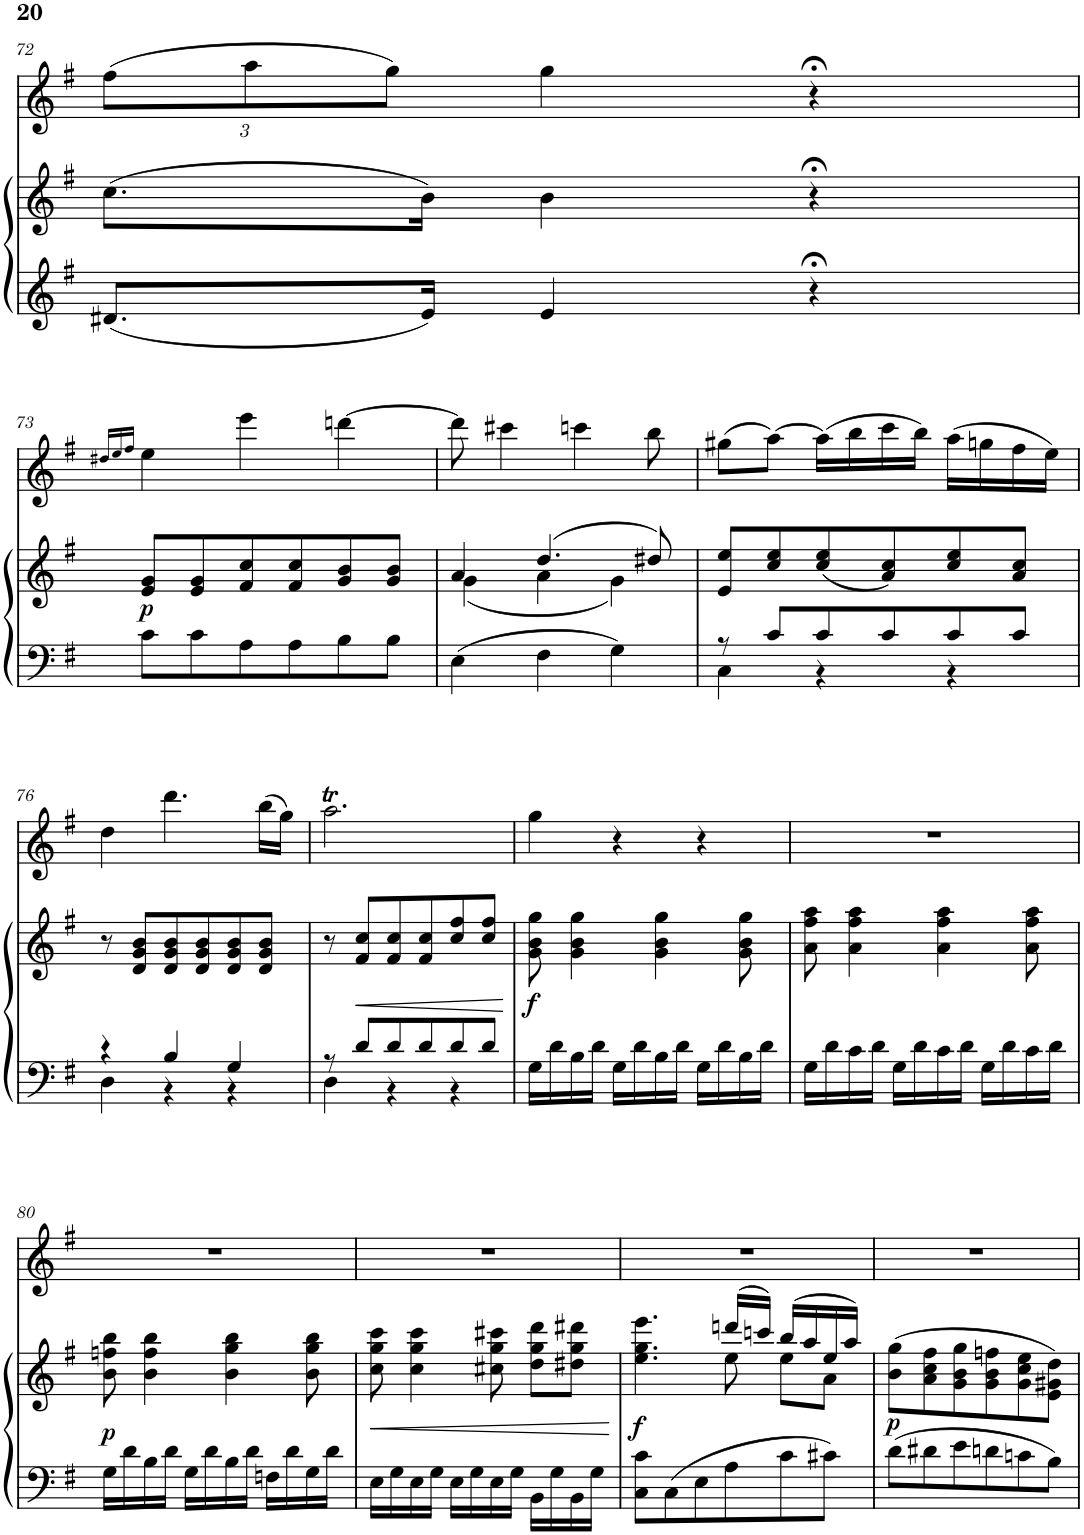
**kern	**kern	**dynam	**kern
*part2	*part2	*part2	*part1
*staff3	*staff2	*staff2/3	*staff1
*I"Piano	*	*	*I"Flauta
*I'Pno	*	*	*I'Fl
!!LO:PB:g=z
*clefG2	*clefG2	*	*clefG2
*k[f#]	*k[f#]	*	*k[f#]
*M3/4	*M3/4	*	*M3/4
*	*	*	*Xbrackettup
=72	=72	=72	=72
8.d#X/L	(8.cc\L	.	(12ff#\L
.	.	.	12aa\
.	.	.	12gg\J)
16e/Jk	16b\Jk)	.	.
4e/	4b\	.	4gg\
4r;<	4r;<	.	4r;<
!!LO:LB:g=z
=73	=73	=73	=73
.	.	.	16qdd#X/LL
.	.	.	16qee/
.	.	.	16qff#/JJ
!	!	!LO:DY:b	!
8c\L	8e/ 8g/L	p	4ee\
8c\	8e/ 8g/	.	.
8A\	8f#/ 8cc/	.	4eee\
8A\	8f#/ 8cc/	.	.
8B\	8g/ 8b/	.	[4dddn\
8B\J	8g/ 8b/J	.	.
=74	=74	=74	=74
*	*^	*	*
4E\	4a/	(4g\	.	8ddd\]
.	.	.	.	4ccc#X\
4F#\	(4.dd/	4a\	.	.
.	.	.	.	4cccn\
4G\	.	4g\)	.	.
.	8dd#X/)	.	.	8bb\
*	*v	*v	*	*
=75	=75	=75	=75
*^	*	*	*
8r	4C\	8e/ 8ee/L	.	(8gg#X\L
8c/L	.	8cc/ 8ee/	.	[8aa\J)
8c/	4r	(8cc/ 8ee/	.	(16aa\LL]
.	.	.	.	16bb\
8c/	.	8a/ 8cc/)	.	16ccc\
.	.	.	.	16bb\JJ)
8c/	4r	8cc/ 8ee/	.	(16aa\LL
.	.	.	.	16ggn\
8c/J	.	8a/ 8cc/J	.	16ff#\
.	.	.	.	16ee\JJ)
!!LO:LB:g=z
=76	=76	=76	=76	=76
4r	4D\	8r	.	4dd\
.	.	8d/ 8g/ 8b/L	.	.
4B/	4r	8d/ 8g/ 8b/	.	4.ddd\
.	.	8d/ 8g/ 8b/	.	.
4G/	4r	8d/ 8g/ 8b/	.	.
.	.	8d/ 8g/ 8b/J	.	(16bb\LL
.	.	.	.	16gg\JJ)
=77	=77	=77	=77	=77
8r	4D\	8r	.	2.aaT\
!	!	!	!LO:HP:b	!
8d/L	.	8f#/ 8cc/L	<	.
8d/	4r	8f#/ 8cc/	.	.
8d/	.	8f#/ 8cc/	.	.
8d/	4r	8cc/ 8ff#/	.	.
8d/J	.	8cc/ 8ff#/J	.	.
*v	*v	*	*	*
.	.	[	.
=78	=78	=78	=78
!	!	!LO:DY:b	!
16G\LL	8g\ 8b\ 8gg\	f	4gg\
16d\	.	.	.
16B\	4g\ 4b\ 4gg\	.	.
16d\JJ	.	.	.
16G\LL	.	.	4r
16d\	.	.	.
16B\	4g\ 4b\ 4gg\	.	.
16d\JJ	.	.	.
16G\LL	.	.	4r
16d\	.	.	.
16B\	8g\ 8b\ 8gg\	.	.
16d\JJ	.	.	.
=79	=79	=79	=79
16G\LL	8a\ 8ff#\ 8aa\	.	2.r
16d\	.	.	.
16c\	4a\ 4ff#\ 4aa\	.	.
16d\JJ	.	.	.
16G\LL	.	.	.
16d\	.	.	.
16c\	4a\ 4ff#\ 4aa\	.	.
16d\JJ	.	.	.
16G\LL	.	.	.
16d\	.	.	.
16c\	8a\ 8ff#\ 8aa\	.	.
16d\JJ	.	.	.
!!LO:LB:g=z
=80	=80	=80	=80
!	!	!LO:DY:b	!
16G\LL	8b\ 8ffn\ 8bb\	p	2.r
16d\	.	.	.
16B\	4b\ 4ff\ 4bb\	.	.
16d\JJ	.	.	.
16G\LL	.	.	.
16d\	.	.	.
16B\	4b\ 4gg\ 4bb\	.	.
16d\JJ	.	.	.
16Fn\LL	.	.	.
16d\	.	.	.
16G\	8b\ 8gg\ 8bb\	.	.
16d\JJ	.	.	.
=81	=81	=81	=81
!	!	!LO:HP:b	!
16E\LL	8cc\ 8gg\ 8ccc\	<	2.r
16G\	.	.	.
16E\	4cc\ 4gg\ 4ccc\	.	.
16G\JJ	.	.	.
16E\LL	.	.	.
16G\	.	.	.
16E\	8cc#X\ 8gg\ 8ccc#X\	.	.
16G\JJ	.	.	.
16BB\LL	8dd\ 8gg\ 8ddd\L	.	.
16G\	.	.	.
16BB\	8dd#X\ 8gg\ 8ddd#X\J	.	.
16G\JJ	.	.	.
.	.	[	.
=82	=82	=82	=82
*	*^	*	*
!	!	!	!LO:DY:b	!
8C\ 8c\L	4.ee\ 4.gg\ 4.eee\	4.ryy	f	2.r
8C\	.	.	.	.
8E\	.	.	.	.
8A\	(16dddn/LL	8ee\	.	.
.	16cccn/JJ)	.	.	.
8c\	(16bb/LL	8ee\L	.	.
.	16aa/	.	.	.
8c#X\J	16ee/	8a\J	.	.
.	16aa/JJ)	.	.	.
*	*v	*v	*	*
=83	=83	=83	=83
!	!	!LO:DY:b	!
8d\L	(8b\ 8gg\L	p	2.r
8d#X\	8a\ 8cc\ 8ff#\	.	.
8e\	8g\ 8b\ 8gg\	.	.
8dn\	8g\ 8b\ 8ffn\	.	.
8cn\	8g\ 8cc\ 8ee\	.	.
8B\J	8e\ 8g#X\ 8dd\J)	.	.
=	=	=	=
*-	*-	*-	*-
